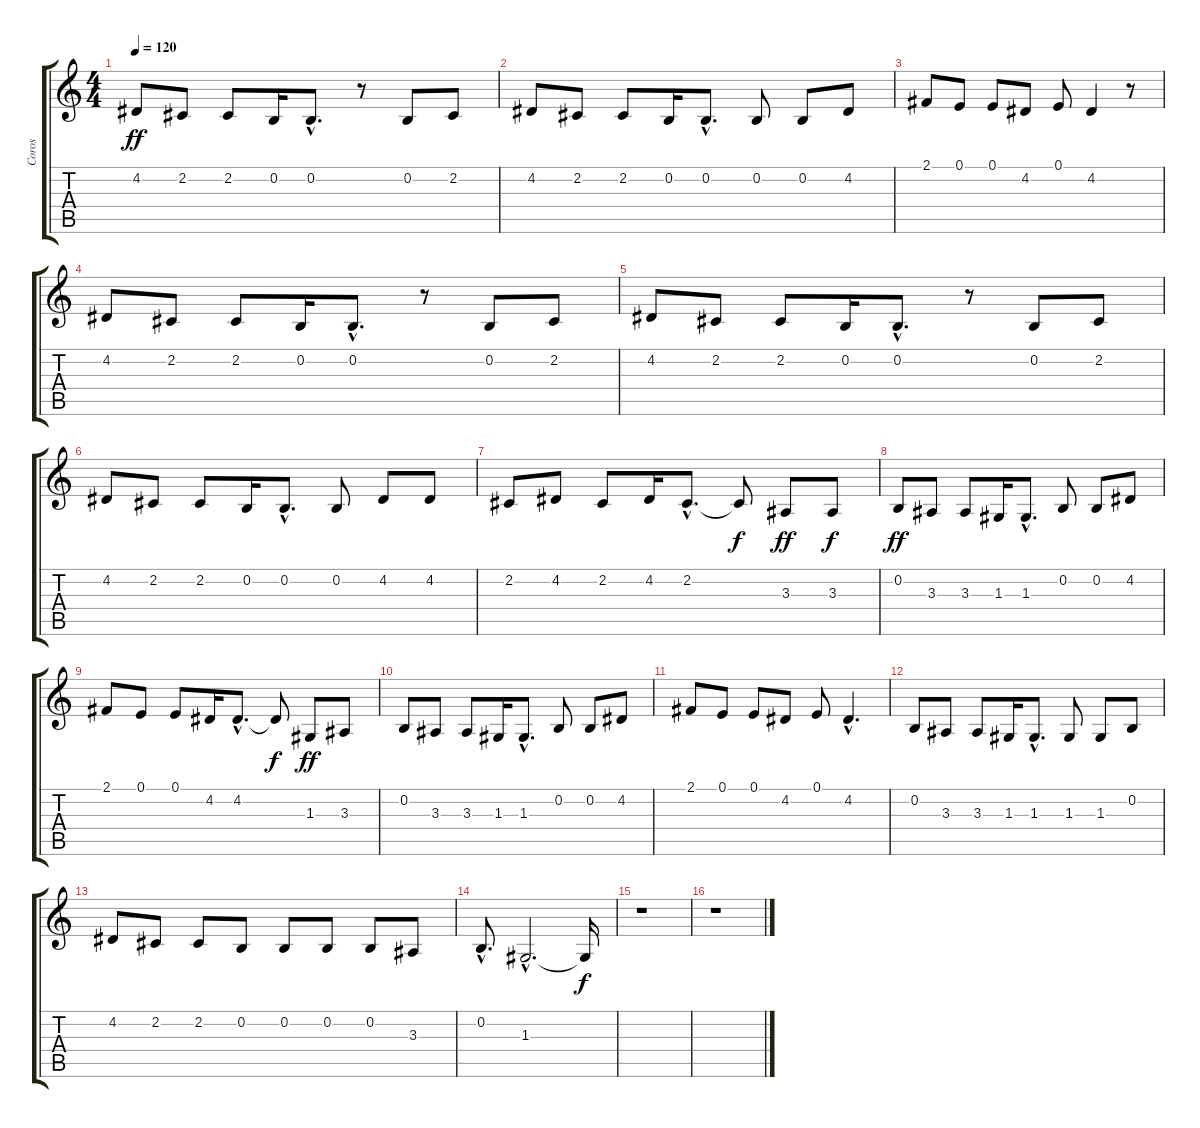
\track ("Coros" "Coros") {instrument choiraahs}
\staff {score tabs}
\tuning (E4 B3 G3 D3 A2 E2) {hide}
\ts (4 4)
\tempo 120
\clef g2
\ks c
4.2.8{dy ff} 2.2.8 2.2.8 0.2.16 0.2{hac}.8{d} r.8 0.2.8 2.2.8 |
4.2.8 2.2.8 2.2.8 0.2.16 0.2{hac}.8{d} 0.2.8 0.2.8 4.2.8 |
2.1.8 0.1.8 0.1.8 4.2.8 0.1.8 4.2.4 r.8 |
4.2.8 2.2.8 2.2.8 0.2.16 0.2{hac}.8{d} r.8 0.2.8 2.2.8 |
4.2.8 2.2.8 2.2.8 0.2.16 0.2{hac}.8{d} r.8 0.2.8 2.2.8 |
4.2.8 2.2.8 2.2.8 0.2.16 0.2{hac}.8{d} 0.2.8 4.2.8 4.2.8 |
2.2.8 4.2.8 2.2.8 4.2.16 2.2{hac}.8{d} 2.2{t}.8{dy f} 3.3.8{dy ff} 3.3.8{dy f} |
0.2.8{dy ff} 3.3.8 3.3.8 1.3.16 1.3{hac}.8{d} 0.2.8 0.2.8 4.2.8 |
2.1.8 0.1.8 0.1.8 4.2.16 4.2{hac}.8{d} 4.2{t}.8{dy f} 1.3.8{dy ff} 3.3.8 |
0.2.8 3.3.8 3.3.8 1.3.16 1.3{hac}.8{d} 0.2.8 0.2.8 4.2.8 |
2.1.8 0.1.8 0.1.8 4.2.8 0.1.8 4.2{hac}.4{d} |
0.2.8 3.3.8 3.3.8 1.3.16 1.3{hac}.8{d} 1.3.8 1.3.8 0.2.8 |
4.2.8 2.2.8 2.2.8 0.2.8 0.2.8 0.2.8 0.2.8 3.3.8 |
0.2{hac}.8{d} 1.3{hac}.2{d} 1.3{t}.16{dy f} |
r.1 |
r.1
